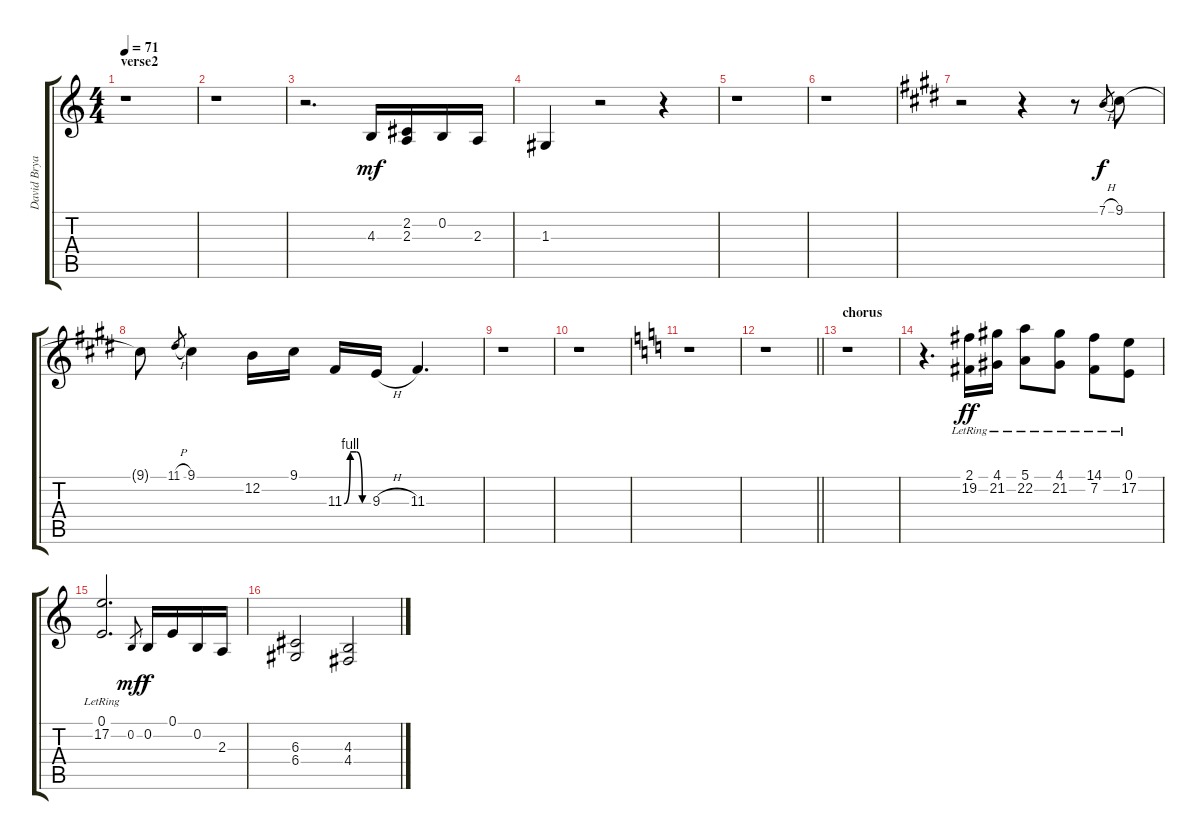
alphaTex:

\track ("David Bryan" "David Brya") {instrument electricgrandpiano}
\staff {score tabs}
\tuning (E4 B3 G3 D3 A2 E2) {hide}
\ts (4 4)
\section ("" "verse2")
\tempo 71
\clef g2
\ks c
r.1{dy mf} |
r.1 |
r.2{d} 4.3.16 (2.2 2.3).16 0.2.16 2.3.16 |
1.3.4 r.2 r.4 |
r.1 |
r.1 |
\ks e
r.2{instrument electricguitarjazz} r.4 r.8 7.1{h}.8{gr dy f} 9.1.8 |
9.1{t}.8 11.1{h}.8{gr} 9.1.4 12.2.16 9.1.16 11.3{be (custom 0 0 15 4 30 4 45 0 60 0)}.16 9.3{h}.16 11.3.4{d} |
r.1 |
r.1 |
\ks c
r.1 |
\barLineRight lightlight
r.1 |
\section ("" "chorus")
r.1{instrument electricgrandpiano} |
r.4{d} (2.1{lr} 19.2).16{dy ff} (4.1{lr} 21.2).16 (5.1{lr} 22.2).8 (4.1{lr} 21.2).8 (14.1 7.2{lr}).8 (0.1{lr} 17.2).8 |
(0.1{lr} 17.2).2{d} 0.2.8{gr dy mf} 0.2.16{dy f} 0.1.16 0.2.16 2.3.16 |
(6.3 6.4).2 (4.3 4.4).2
